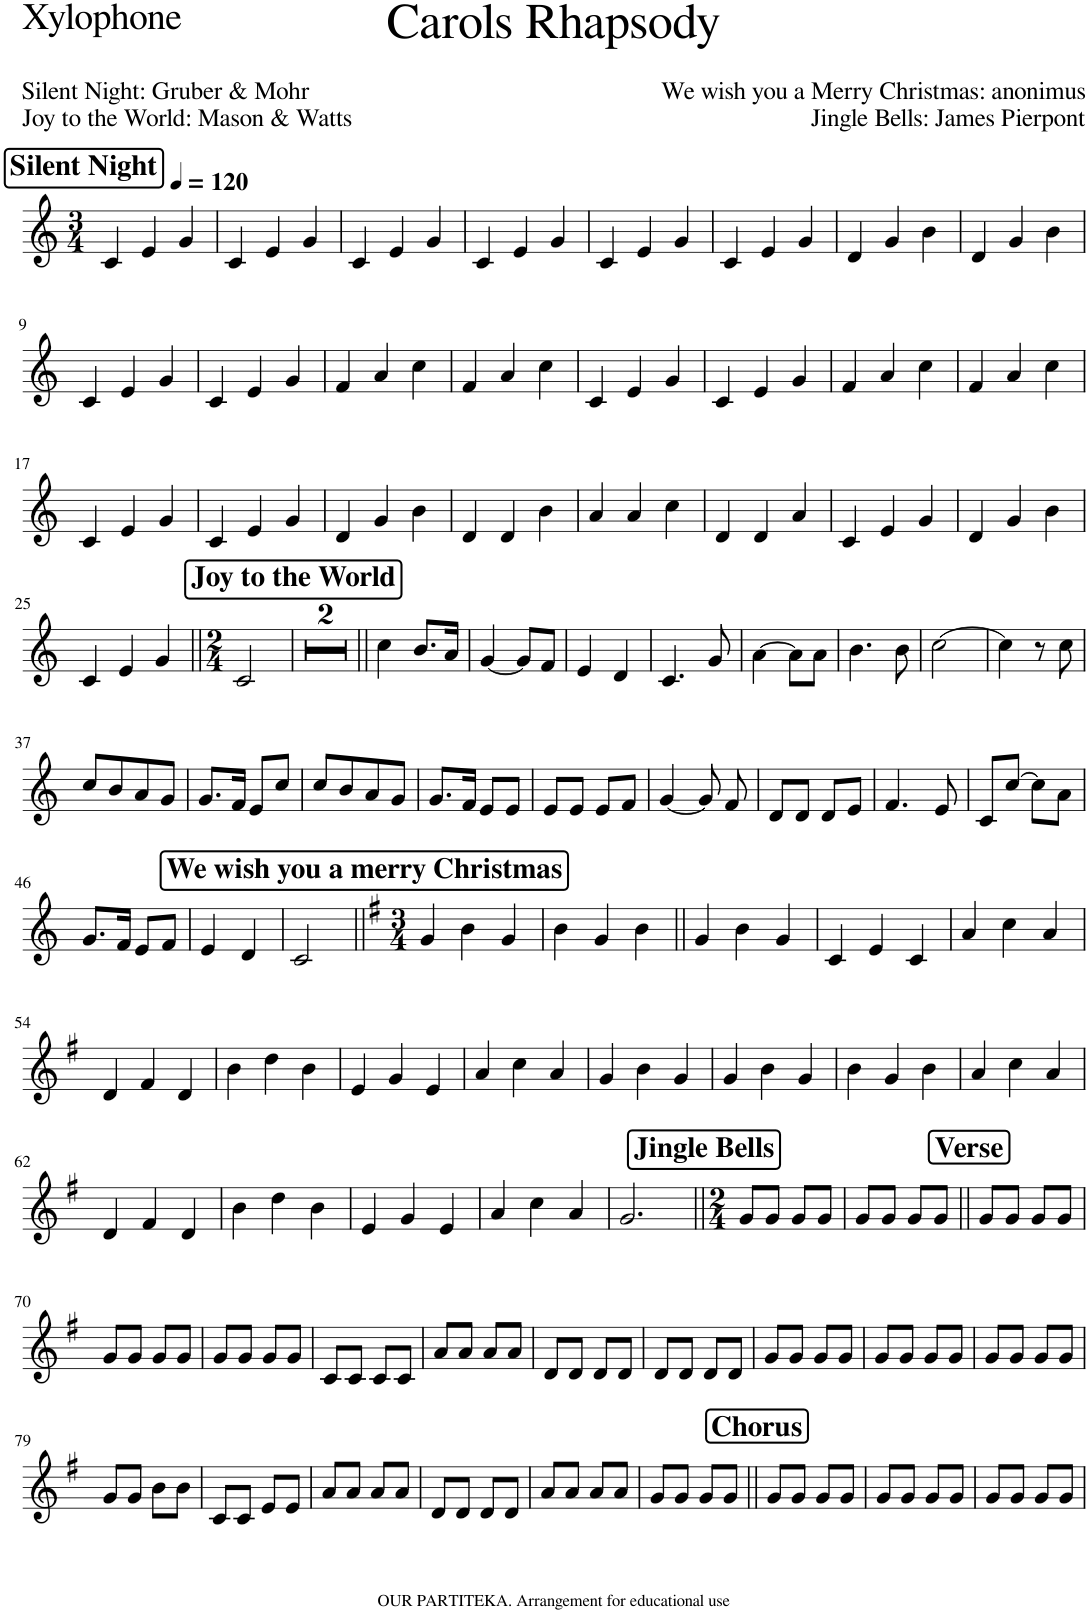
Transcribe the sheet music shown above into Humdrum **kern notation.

**kern
*part1
*staff1
*I"Xylophone
*I'Xyl.
*clefG2
*Trd-7c-12
*k[]
*M3/4
*MM120
!!LO:REH:place=s1:a:B:cj:fs=14:t=Silent Night
=1
4c/
4e/
4g/
=2
4c/
4e/
4g/
=3
4c/
4e/
4g/
=4
4c/
4e/
4g/
=5
4c/
4e/
4g/
=6
4c/
4e/
4g/
=7
4d/
4g/
4b\
=8
4d/
4g/
4b\
!!LO:LB:g=z
=9
4c/
4e/
4g/
=10
4c/
4e/
4g/
=11
4f/
4a/
4cc\
=12
4f/
4a/
4cc\
=13
4c/
4e/
4g/
=14
4c/
4e/
4g/
=15
4f/
4a/
4cc\
=16
4f/
4a/
4cc\
!!LO:LB:g=z
=17
4c/
4e/
4g/
=18
4c/
4e/
4g/
=19
4d/
4g/
4b\
=20
4d/
4d/
4b\
=21
4a/
4a/
4cc\
=22
4d/
4d/
4a/
=23
4c/
4e/
4g/
=24
4d/
4g/
4b\
!!LO:LB:g=z
=25
4c/
4e/
4g/
=26||
*M2/4
2c/
!!LO:REH:place=s1:a:B:cj:fs=14:t=Joy to the World
=27
2r
=28
2r
=29||
4cc\
8.b/L
16a/Jk
=30
[4g/
8g/L]
8f/J
=31
4e/
4d/
=32
4.c/
8g/
=33
[4a\
8a\L]
8a\J
=34
4.b\
8b\
=35
[>2cc\
=36
4cc\]
8r
8cc\
!!LO:LB:g=z
=37
8cc/L
8b/
8a/
8g/J
=38
8.g/L
16f/Jk
8e/L
8cc/J
=39
8cc/L
8b/
8a/
8g/J
=40
8.g/L
16f/Jk
8e/L
8e/J
=41
8e/L
8e/J
8e/L
8f/J
=42
[4g/
8g/]
8f/
=43
8d/L
8d/J
8d/L
8e/J
=44
4.f/
8e/
=45
8c/L
[8cc/J
8cc\L]
8a\J
!!LO:LB:g=z
=46
8.g/L
16f/Jk
8e/L
8f/J
=47
4e/
4d/
=48
2c/
!!LO:REH:place=s1:a:B:cj:fs=14:t=We wish you a merry Christmas
=49||
*k[f#]
*M3/4
4g/
4b\
4g/
=50
4b\
4g/
4b\
=51||
4g/
4b\
4g/
=52
4c/
4e/
4c/
=53
4a/
4cc\
4a/
!!LO:LB:g=z
=54
4d/
4f#/
4d/
=55
4b\
4dd\
4b\
=56
4e/
4g/
4e/
=57
4a/
4cc\
4a/
=58
4g/
4b\
4g/
=59
4g/
4b\
4g/
=60
4b\
4g/
4b\
=61
4a/
4cc\
4a/
!!LO:LB:g=z
=62
4d/
4f#/
4d/
=63
4b\
4dd\
4b\
=64
4e/
4g/
4e/
=65
4a/
4cc\
4a/
=66
2.g/
!!LO:REH:place=s1:a:B:cj:fs=14:t=Jingle Bells
=67||
*M2/4
8g/L
8g/J
8g/L
8g/J
=68
8g/L
8g/J
8g/L
8g/J
!!LO:REH:place=s1:a:B:cj:fs=14:t=Verse
=69||
8g/L
8g/J
8g/L
8g/J
!!LO:LB:g=z
=70
8g/L
8g/J
8g/L
8g/J
=71
8g/L
8g/J
8g/L
8g/J
=72
8c/L
8c/J
8c/L
8c/J
=73
8a/L
8a/J
8a/L
8a/J
=74
8d/L
8d/J
8d/L
8d/J
=75
8d/L
8d/J
8d/L
8d/J
=76
8g/L
8g/J
8g/L
8g/J
=77
8g/L
8g/J
8g/L
8g/J
=78
8g/L
8g/J
8g/L
8g/J
!!LO:LB:g=z
=79
8g/L
8g/J
8b\L
8b\J
=80
8c/L
8c/J
8e/L
8e/J
=81
8a/L
8a/J
8a/L
8a/J
=82
8d/L
8d/J
8d/L
8d/J
=83
8a/L
8a/J
8a/L
8a/J
=84
8g/L
8g/J
8g/L
8g/J
!!LO:REH:place=s1:a:B:cj:fs=14:t=Chorus
=85||
8g/L
8g/J
8g/L
8g/J
=86
8g/L
8g/J
8g/L
8g/J
=
*-
